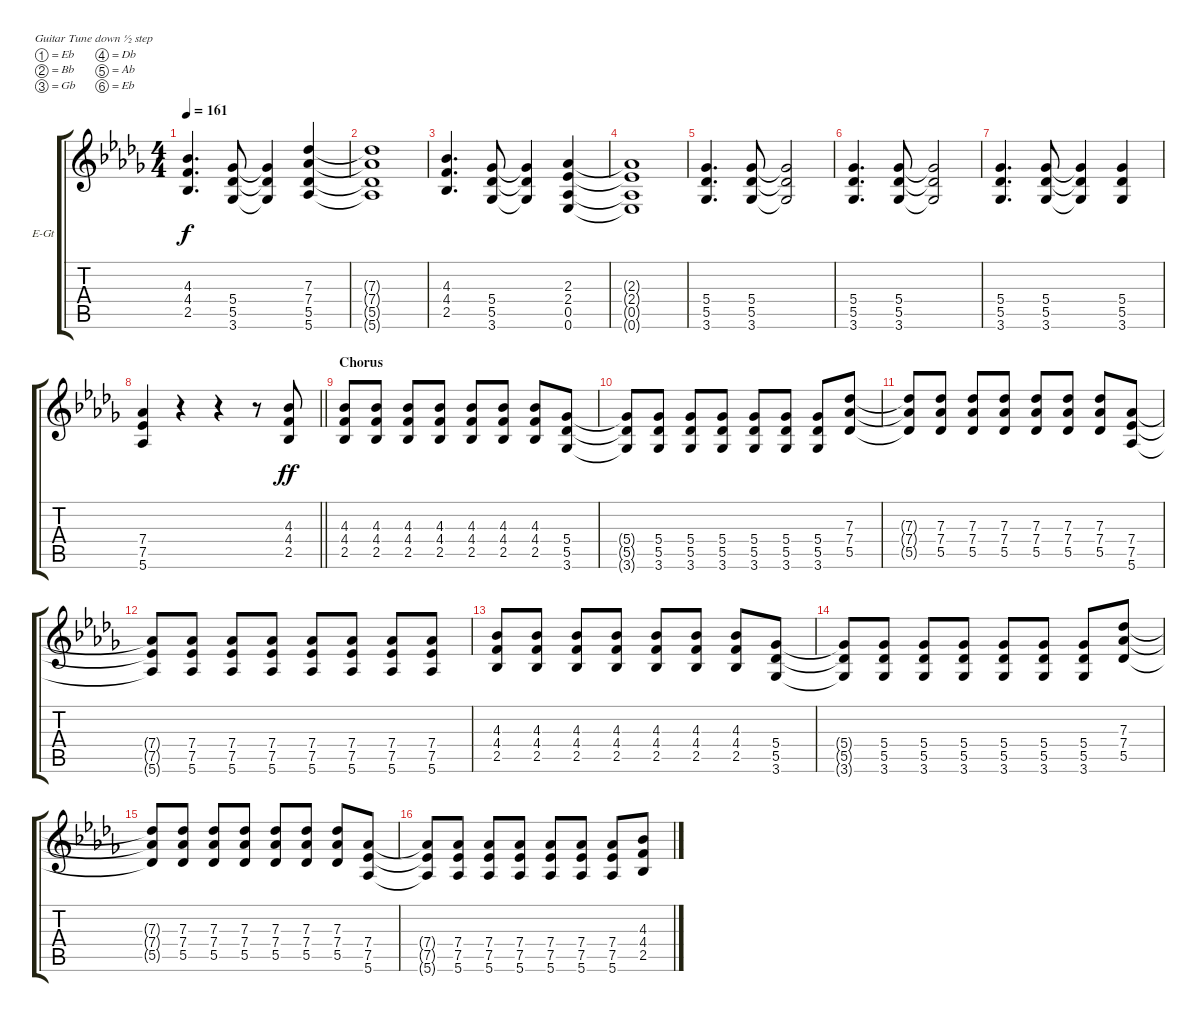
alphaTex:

\bracketExtendMode groupsimilarinstruments
\firstSystemTrackNameOrientation horizontal
\otherSystemsTrackNameOrientation horizontal
\track ("Rhythm Guitar" "E-Gt") {instrument distortionguitar}
\staff {score tabs}
\tuning (Eb4 Bb3 Gb3 Db3 Ab2 Eb2)
\ts (4 4)
\tempo 161
\clef g2
\ks db
(4.3 4.4 2.5).4{d dy f} (5.4 5.5 3.6).8 (5.4{t} 5.5{t} 3.6{t}).4 (7.3 7.4 5.5 5.6).4 |
(7.3{t} 7.4{t} 5.5{t} 5.6{t}).1 |
(4.3 4.4 2.5).4{d} (5.4 5.5 3.6).8 (5.4{t} 5.5{t} 3.6{t}).4 (2.3 2.4 0.5 0.6).4 |
(2.3{t} 2.4{t} 0.5{t} 0.6{t}).1 |
(5.4 5.5 3.6).4{d} (5.4 5.5 3.6).8 (5.4{t} 5.5{t} 3.6{t}).2 |
(5.4 5.5 3.6).4{d} (5.4 5.5 3.6).8 (5.4{t} 5.5{t} 3.6{t}).2 |
(5.4 5.5 3.6).4{d} (5.4 5.5 3.6).8 (5.4{t} 5.5{t} 3.6{t}).4 (5.4 5.5 3.6).4 |
\barLineRight lightlight
(7.4 7.5 5.6).4 r.4 r.4 r.8 (4.3 4.4 2.5).8{dy ff} |
\section ("" "Chorus")
(4.3 4.4 2.5).8 (4.3 4.4 2.5).8 (4.3 4.4 2.5).8 (4.3 4.4 2.5).8 (4.3 4.4 2.5).8 (4.3 4.4 2.5).8 (4.3 4.4 2.5).8 (5.4 5.5 3.6).8 |
(5.4{t} 5.5{t} 3.6{t}).8 (5.4 5.5 3.6).8 (5.4 5.5 3.6).8 (5.4 5.5 3.6).8 (5.4 5.5 3.6).8 (5.4 5.5 3.6).8 (5.4 5.5 3.6).8 (7.3 7.4 5.5).8 |
(7.3{t} 7.4{t} 5.5{t}).8 (7.3 7.4 5.5).8 (7.3 7.4 5.5).8 (7.3 7.4 5.5).8 (7.3 7.4 5.5).8 (7.3 7.4 5.5).8 (7.3 7.4 5.5).8 (7.4 7.5 5.6).8 |
(7.4{t} 7.5{t} 5.6{t}).8 (7.4 7.5 5.6).8 (7.4 7.5 5.6).8 (7.4 7.5 5.6).8 (7.4 7.5 5.6).8 (7.4 7.5 5.6).8 (7.4 7.5 5.6).8 (7.4 7.5 5.6).8 |
(4.3 4.4 2.5).8 (4.3 4.4 2.5).8 (4.3 4.4 2.5).8 (4.3 4.4 2.5).8 (4.3 4.4 2.5).8 (4.3 4.4 2.5).8 (4.3 4.4 2.5).8 (5.4 5.5 3.6).8 |
(5.4{t} 5.5{t} 3.6{t}).8 (5.4 5.5 3.6).8 (5.4 5.5 3.6).8 (5.4 5.5 3.6).8 (5.4 5.5 3.6).8 (5.4 5.5 3.6).8 (5.4 5.5 3.6).8 (7.3 7.4 5.5).8 |
(7.3{t} 7.4{t} 5.5{t}).8 (7.3 7.4 5.5).8 (7.3 7.4 5.5).8 (7.3 7.4 5.5).8 (7.3 7.4 5.5).8 (7.3 7.4 5.5).8 (7.3 7.4 5.5).8 (7.4 7.5 5.6).8 |
(7.4{t} 7.5{t} 5.6{t}).8 (7.4 7.5 5.6).8 (7.4 7.5 5.6).8 (7.4 7.5 5.6).8 (7.4 7.5 5.6).8 (7.4 7.5 5.6).8 (7.4 7.5 5.6).8 (4.3 4.4 2.5).8
